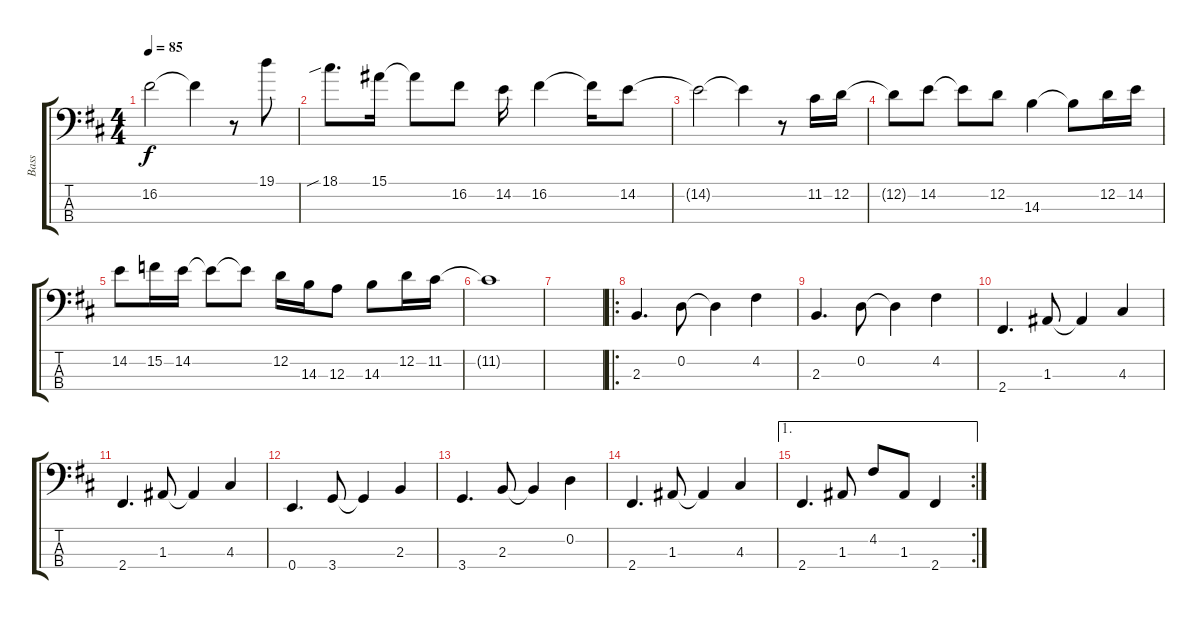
\track ("Bass" "Bass") {instrument electricbassfinger}
\staff {score tabs}
\tuning (G2 D2 A1 E1) {hide}
\ts (4 4)
\tempo 85
\clef f4
\ks d
16.2{t}.2{dy f} 16.2{t}.4 r.8 19.1.8 |
18.1{sib}.8{d} 15.1.16 15.1{t}.8 16.2.8 14.2.16 16.2.4 16.2{t}.16 14.2.8 |
14.2{t}.2 14.2{t}.4 r.8 11.2.16 12.2.16 |
12.2{t}.8 14.2.8 14.2{t}.8 12.2.8 14.3.4 14.3{t}.8 12.2.16 14.2.16 |
14.2.8 15.2.16 14.2.16 14.2{t}.8 14.2{t}.8 12.2.16 14.3.16 12.3.8 14.3.8 12.2.16 11.2.16 |
11.2{t}.1 |
|
\ro
2.3.4{d} 0.2.8 0.2{t}.4 4.2.4 |
2.3.4{d} 0.2.8 0.2{t}.4 4.2.4 |
2.4.4{d} 1.3.8 1.3{t}.4 4.3.4 |
2.4.4{d} 1.3.8 1.3{t}.4 4.3.4 |
0.4.4{d} 3.4.8 3.4{t}.4 2.3.4 |
3.4.4{d} 2.3.8 2.3{t}.4 0.2.4 |
2.4.4{d} 1.3.8 1.3{t}.4 4.3.4 |
\ae 1
\rc 2
2.4.4{d} 1.3.8 4.2.8 1.3.8 2.4.4
